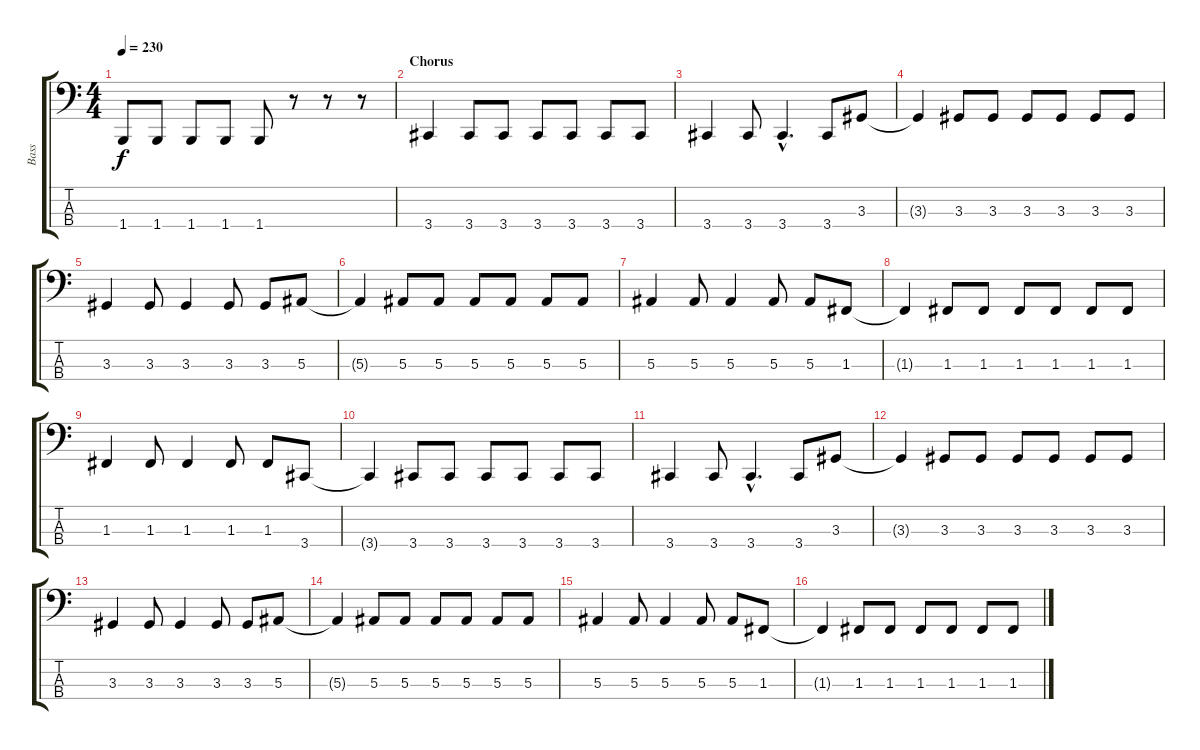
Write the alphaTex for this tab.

\track ("Bass" "Bass") {instrument electricbasspick}
\staff {score tabs}
\tuning (Eb2 Bb1 F1 Bb0) {hide}
\ts (4 4)
\tempo 230
\clef f4
\ks c
1.4{t}.8{dy f} 1.4.8 1.4.8 1.4.8 1.4.8 r.8 r.8 r.8 |
\section ("" "Chorus")
3.4.4 3.4.8 3.4.8 3.4.8 3.4.8 3.4.8 3.4.8 |
3.4.4 3.4.8 3.4{hac}.4{d} 3.4.8 3.3.8 |
3.3{t}.4 3.3.8 3.3.8 3.3.8 3.3.8 3.3.8 3.3.8 |
3.3.4 3.3.8 3.3.4 3.3.8 3.3.8 5.3.8 |
5.3{t}.4 5.3.8 5.3.8 5.3.8 5.3.8 5.3.8 5.3.8 |
5.3.4 5.3.8 5.3.4 5.3.8 5.3.8 1.3.8 |
1.3{t}.4 1.3.8 1.3.8 1.3.8 1.3.8 1.3.8 1.3.8 |
1.3.4 1.3.8 1.3.4 1.3.8 1.3.8 3.4.8 |
3.4{t}.4 3.4.8 3.4.8 3.4.8 3.4.8 3.4.8 3.4.8 |
3.4.4 3.4.8 3.4{hac}.4{d} 3.4.8 3.3.8 |
3.3{t}.4 3.3.8 3.3.8 3.3.8 3.3.8 3.3.8 3.3.8 |
3.3.4 3.3.8 3.3.4 3.3.8 3.3.8 5.3.8 |
5.3{t}.4 5.3.8 5.3.8 5.3.8 5.3.8 5.3.8 5.3.8 |
5.3.4 5.3.8 5.3.4 5.3.8 5.3.8 1.3.8 |
1.3{t}.4 1.3.8 1.3.8 1.3.8 1.3.8 1.3.8 1.3.8
